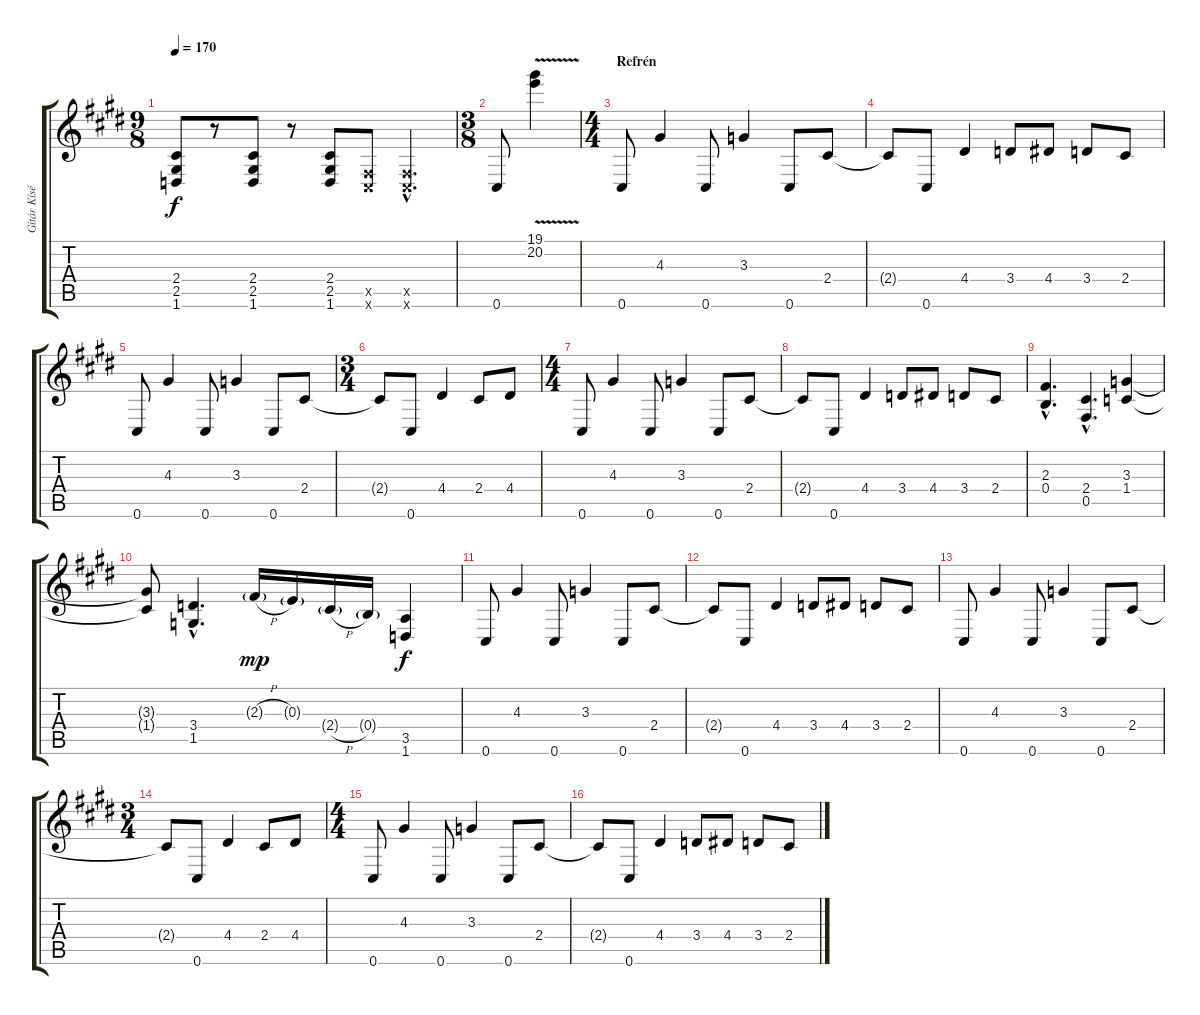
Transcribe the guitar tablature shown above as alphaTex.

\track ("Gitár Kíséret 1" "Gitár Kísé") {instrument distortionguitar}
\staff {score tabs}
\tuning (Db4 Ab3 E3 B2 Gb2 Db2) {hide}
\ts (9 8)
\tempo 170
\clef g2
\ks c#minor
(2.4 2.5 1.6).8{dy f} r.8 (2.4 2.5 1.6).8 r.8 (2.4 2.5 1.6).8 (0.5{x} 0.6{x}).8 (0.5{hac x} 0.6{hac x}).4{d} |
\ts (3 8)
0.6.8 (19.1{v} 20.2).4 |
\ts (4 4)
\section ("" "Refrén")
0.6.8 4.3.4 0.6.8 3.3.4 0.6.8 2.4.8 |
2.4{t}.8 0.6.8 4.4.4 3.4.8 4.4.8 3.4.8 2.4.8 |
0.6.8 4.3.4 0.6.8 3.3.4 0.6.8 2.4.8 |
\ts (3 4)
2.4{t}.8 0.6.8 4.4.4 2.4.8 4.4.8 |
\ts (4 4)
0.6.8 4.3.4 0.6.8 3.3.4 0.6.8 2.4.8 |
2.4{t}.8 0.6.8 4.4.4 3.4.8 4.4.8 3.4.8 2.4.8 |
(2.3{hac} 0.4{hac}).4{d} (2.4{hac} 0.5{hac}).4{d} (3.3 1.4).4 |
(3.3{t} 1.4{t}).8 (3.4{hac} 1.5{hac}).4{d} 2.3{h g}.16{dy mp} 0.3{g}.16 2.4{h g}.16 0.4{g}.16 (3.5 1.6).4{dy f} |
0.6.8 4.3.4 0.6.8 3.3.4 0.6.8 2.4.8 |
2.4{t}.8 0.6.8 4.4.4 3.4.8 4.4.8 3.4.8 2.4.8 |
0.6.8 4.3.4 0.6.8 3.3.4 0.6.8 2.4.8 |
\ts (3 4)
2.4{t}.8 0.6.8 4.4.4 2.4.8 4.4.8 |
\ts (4 4)
0.6.8 4.3.4 0.6.8 3.3.4 0.6.8 2.4.8 |
2.4{t}.8 0.6.8 4.4.4 3.4.8 4.4.8 3.4.8 2.4.8
